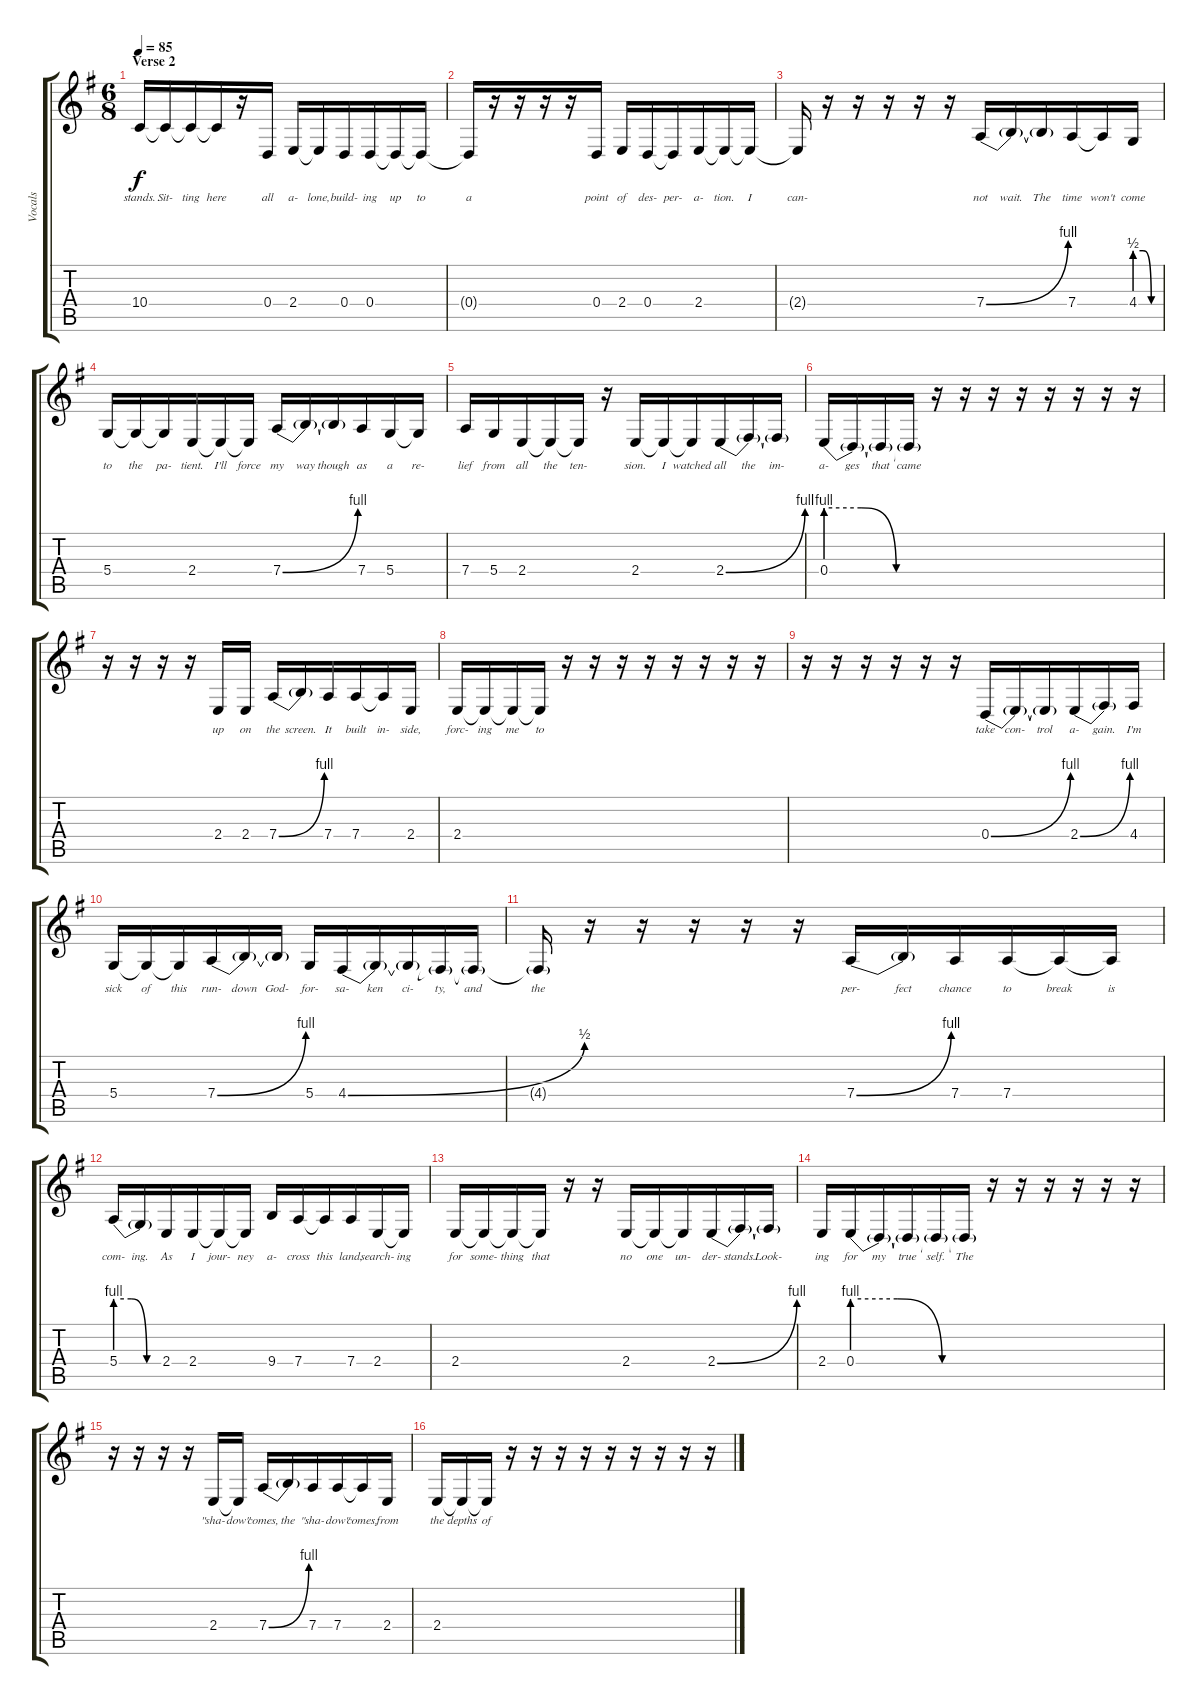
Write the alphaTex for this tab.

\track ("Vocals" "Vocals") {instrument lead2sawtooth}
\staff {score tabs}
\tuning (E4 B3 G3 D3 A2 E2) {hide}
\ts (6 8)
\section ("" "Verse 2")
\tempo 85
\clef g2
\ks eminor
10.4{t}.16{lyrics (0 "stands.") lyrics (1 "") lyrics (2 "") lyrics (3 "") lyrics (4 "") dy f} 10.4{t}.16{lyrics (0 "Sit-") lyrics (1 "") lyrics (2 "") lyrics (3 "") lyrics (4 "")} 10.4{t}.16{lyrics (0 "ting") lyrics (1 "") lyrics (2 "") lyrics (3 "") lyrics (4 "")} 10.4{t}.16{lyrics (0 "here") lyrics (1 "") lyrics (2 "") lyrics (3 "") lyrics (4 "")} r.16 0.4.16{lyrics (0 "all") lyrics (1 "") lyrics (2 "") lyrics (3 "") lyrics (4 "")} 2.4.16{lyrics (0 "a-") lyrics (1 "") lyrics (2 "") lyrics (3 "") lyrics (4 "")} 2.4{t}.16{lyrics (0 "lone,") lyrics (1 "") lyrics (2 "") lyrics (3 "") lyrics (4 "")} 0.4.16{lyrics (0 "build-") lyrics (1 "") lyrics (2 "") lyrics (3 "") lyrics (4 "")} 0.4.16{lyrics (0 "ing") lyrics (1 "") lyrics (2 "") lyrics (3 "") lyrics (4 "")} 0.4{t}.16{lyrics (0 "up") lyrics (1 "") lyrics (2 "") lyrics (3 "") lyrics (4 "")} 0.4{t}.16{lyrics (0 "to") lyrics (1 "") lyrics (2 "") lyrics (3 "") lyrics (4 "")} |
0.4{t}.16{lyrics (0 "a") lyrics (1 "") lyrics (2 "") lyrics (3 "") lyrics (4 "")} r.16 r.16 r.16 r.16 0.4.16{lyrics (0 "point") lyrics (1 "") lyrics (2 "") lyrics (3 "") lyrics (4 "")} 2.4.16{lyrics (0 "of") lyrics (1 "") lyrics (2 "") lyrics (3 "") lyrics (4 "")} 0.4.16{lyrics (0 "des-") lyrics (1 "") lyrics (2 "") lyrics (3 "") lyrics (4 "")} 0.4{t}.16{lyrics (0 "per-") lyrics (1 "") lyrics (2 "") lyrics (3 "") lyrics (4 "")} 2.4.16{lyrics (0 "a-") lyrics (1 "") lyrics (2 "") lyrics (3 "") lyrics (4 "")} 2.4{t}.16{lyrics (0 "tion.") lyrics (1 "") lyrics (2 "") lyrics (3 "") lyrics (4 "")} 2.4{t}.16{lyrics (0 "I") lyrics (1 "") lyrics (2 "") lyrics (3 "") lyrics (4 "")} |
2.4{t}.16{lyrics (0 "can-") lyrics (1 "") lyrics (2 "") lyrics (3 "") lyrics (4 "")} r.16 r.16 r.16 r.16 r.16 7.4{be (bend 0 0 60 4)}.16{lyrics (0 "not") lyrics (1 "") lyrics (2 "") lyrics (3 "") lyrics (4 "")} 7.4{t}.16{lyrics (0 "wait.") lyrics (1 "") lyrics (2 "") lyrics (3 "") lyrics (4 "")} 7.4{t}.16{lyrics (0 "The") lyrics (1 "") lyrics (2 "") lyrics (3 "") lyrics (4 "")} 7.4.16{lyrics (0 "time") lyrics (1 "") lyrics (2 "") lyrics (3 "") lyrics (4 "")} 7.4{t}.16{lyrics (0 "won't") lyrics (1 "") lyrics (2 "") lyrics (3 "") lyrics (4 "")} 4.4{be (custom 0 2 20 2 40 0 60 0)}.16{lyrics (0 "come") lyrics (1 "") lyrics (2 "") lyrics (3 "") lyrics (4 "")} |
5.4.16{lyrics (0 "to") lyrics (1 "") lyrics (2 "") lyrics (3 "") lyrics (4 "")} 5.4{t}.16{lyrics (0 "the") lyrics (1 "") lyrics (2 "") lyrics (3 "") lyrics (4 "")} 5.4{t}.16{lyrics (0 "pa-") lyrics (1 "") lyrics (2 "") lyrics (3 "") lyrics (4 "")} 2.4.16{lyrics (0 "tient.") lyrics (1 "") lyrics (2 "") lyrics (3 "") lyrics (4 "")} 2.4{t}.16{lyrics (0 "I'll") lyrics (1 "") lyrics (2 "") lyrics (3 "") lyrics (4 "")} 2.4{t}.16{lyrics (0 "force") lyrics (1 "") lyrics (2 "") lyrics (3 "") lyrics (4 "")} 7.4{be (bend 0 0 60 4)}.16{lyrics (0 "my") lyrics (1 "") lyrics (2 "") lyrics (3 "") lyrics (4 "")} 7.4{t}.16{lyrics (0 "way") lyrics (1 "") lyrics (2 "") lyrics (3 "") lyrics (4 "")} 7.4{t}.16{lyrics (0 "though") lyrics (1 "") lyrics (2 "") lyrics (3 "") lyrics (4 "")} 7.4.16{lyrics (0 "as") lyrics (1 "") lyrics (2 "") lyrics (3 "") lyrics (4 "")} 5.4.16{lyrics (0 "a") lyrics (1 "") lyrics (2 "") lyrics (3 "") lyrics (4 "")} 5.4{t}.16{lyrics (0 "re-") lyrics (1 "") lyrics (2 "") lyrics (3 "") lyrics (4 "")} |
7.4.16{lyrics (0 "lief") lyrics (1 "") lyrics (2 "") lyrics (3 "") lyrics (4 "")} 5.4.16{lyrics (0 "from") lyrics (1 "") lyrics (2 "") lyrics (3 "") lyrics (4 "")} 2.4.16{lyrics (0 "all") lyrics (1 "") lyrics (2 "") lyrics (3 "") lyrics (4 "")} 2.4{t}.16{lyrics (0 "the") lyrics (1 "") lyrics (2 "") lyrics (3 "") lyrics (4 "")} 2.4{t}.16{lyrics (0 "ten-") lyrics (1 "") lyrics (2 "") lyrics (3 "") lyrics (4 "")} r.16 2.4.16{lyrics (0 "sion.") lyrics (1 "") lyrics (2 "") lyrics (3 "") lyrics (4 "")} 2.4{t}.16{lyrics (0 "I") lyrics (1 "") lyrics (2 "") lyrics (3 "") lyrics (4 "")} 2.4{t}.16{lyrics (0 "watched") lyrics (1 "") lyrics (2 "") lyrics (3 "") lyrics (4 "")} 2.4{be (bend 0 0 60 4)}.16{lyrics (0 "all") lyrics (1 "") lyrics (2 "") lyrics (3 "") lyrics (4 "")} 2.4{t}.16{lyrics (0 "the") lyrics (1 "") lyrics (2 "") lyrics (3 "") lyrics (4 "")} 2.4{t}.16{lyrics (0 "im-") lyrics (1 "") lyrics (2 "") lyrics (3 "") lyrics (4 "")} |
0.4{be (custom 0 4 20 4 40 0 60 0)}.16{lyrics (0 "a-") lyrics (1 "") lyrics (2 "") lyrics (3 "") lyrics (4 "")} 0.4{t}.16{lyrics (0 "ges") lyrics (1 "") lyrics (2 "") lyrics (3 "") lyrics (4 "")} 0.4{t}.16{lyrics (0 "that") lyrics (1 "") lyrics (2 "") lyrics (3 "") lyrics (4 "")} 0.4{t}.16{lyrics (0 "came") lyrics (1 "") lyrics (2 "") lyrics (3 "") lyrics (4 "")} r.16 r.16 r.16 r.16 r.16 r.16 r.16 r.16 |
r.16 r.16 r.16 r.16 2.4.16{lyrics (0 "up") lyrics (1 "") lyrics (2 "") lyrics (3 "") lyrics (4 "")} 2.4.16{lyrics (0 "on") lyrics (1 "") lyrics (2 "") lyrics (3 "") lyrics (4 "")} 7.4{be (bend 0 0 60 4)}.16{lyrics (0 "the") lyrics (1 "") lyrics (2 "") lyrics (3 "") lyrics (4 "")} 7.4{t}.16{lyrics (0 "screen.") lyrics (1 "") lyrics (2 "") lyrics (3 "") lyrics (4 "")} 7.4.16{lyrics (0 "It") lyrics (1 "") lyrics (2 "") lyrics (3 "") lyrics (4 "")} 7.4.16{lyrics (0 "built") lyrics (1 "") lyrics (2 "") lyrics (3 "") lyrics (4 "")} 7.4{t}.16{lyrics (0 "in-") lyrics (1 "") lyrics (2 "") lyrics (3 "") lyrics (4 "")} 2.4.16{lyrics (0 "side,") lyrics (1 "") lyrics (2 "") lyrics (3 "") lyrics (4 "")} |
2.4.16{lyrics (0 "forc-") lyrics (1 "") lyrics (2 "") lyrics (3 "") lyrics (4 "")} 2.4{t}.16{lyrics (0 "ing") lyrics (1 "") lyrics (2 "") lyrics (3 "") lyrics (4 "")} 2.4{t}.16{lyrics (0 "me") lyrics (1 "") lyrics (2 "") lyrics (3 "") lyrics (4 "")} 2.4{t}.16{lyrics (0 "to") lyrics (1 "") lyrics (2 "") lyrics (3 "") lyrics (4 "")} r.16 r.16 r.16 r.16 r.16 r.16 r.16 r.16 |
r.16 r.16 r.16 r.16 r.16 r.16 0.4{be (bend 0 0 60 4)}.16{lyrics (0 "take") lyrics (1 "") lyrics (2 "") lyrics (3 "") lyrics (4 "")} 0.4{t}.16{lyrics (0 "con-") lyrics (1 "") lyrics (2 "") lyrics (3 "") lyrics (4 "")} 0.4{t}.16{lyrics (0 "trol") lyrics (1 "") lyrics (2 "") lyrics (3 "") lyrics (4 "")} 2.4{be (bend 0 0 60 4)}.16{lyrics (0 "a-") lyrics (1 "") lyrics (2 "") lyrics (3 "") lyrics (4 "")} 2.4{t}.16{lyrics (0 "gain.") lyrics (1 "") lyrics (2 "") lyrics (3 "") lyrics (4 "")} 4.4.16{lyrics (0 "I'm") lyrics (1 "") lyrics (2 "") lyrics (3 "") lyrics (4 "")} |
5.4.16{lyrics (0 "sick") lyrics (1 "") lyrics (2 "") lyrics (3 "") lyrics (4 "")} 5.4{t}.16{lyrics (0 "of") lyrics (1 "") lyrics (2 "") lyrics (3 "") lyrics (4 "")} 5.4{t}.16{lyrics (0 "this") lyrics (1 "") lyrics (2 "") lyrics (3 "") lyrics (4 "")} 7.4{be (bend 0 0 60 4)}.16{lyrics (0 "run-") lyrics (1 "") lyrics (2 "") lyrics (3 "") lyrics (4 "")} 7.4{t}.16{lyrics (0 "down") lyrics (1 "") lyrics (2 "") lyrics (3 "") lyrics (4 "")} 7.4{t}.16{lyrics (0 "God-") lyrics (1 "") lyrics (2 "") lyrics (3 "") lyrics (4 "")} 5.4.16{lyrics (0 "for-") lyrics (1 "") lyrics (2 "") lyrics (3 "") lyrics (4 "")} 4.4{be (bend 0 0 60 2)}.16{lyrics (0 "sa-") lyrics (1 "") lyrics (2 "") lyrics (3 "") lyrics (4 "")} 4.4{t}.16{lyrics (0 "ken") lyrics (1 "") lyrics (2 "") lyrics (3 "") lyrics (4 "")} 4.4{t}.16{lyrics (0 "ci-") lyrics (1 "") lyrics (2 "") lyrics (3 "") lyrics (4 "")} 4.4{t}.16{lyrics (0 "ty,") lyrics (1 "") lyrics (2 "") lyrics (3 "") lyrics (4 "")} 4.4{t}.16{lyrics (0 "and") lyrics (1 "") lyrics (2 "") lyrics (3 "") lyrics (4 "")} |
4.4{t}.16{lyrics (0 "the") lyrics (1 "") lyrics (2 "") lyrics (3 "") lyrics (4 "")} r.16 r.16 r.16 r.16 r.16 7.4{be (bend 0 0 60 4)}.16{lyrics (0 "per-") lyrics (1 "") lyrics (2 "") lyrics (3 "") lyrics (4 "")} 7.4{t}.16{lyrics (0 "fect") lyrics (1 "") lyrics (2 "") lyrics (3 "") lyrics (4 "")} 7.4.16{lyrics (0 "chance") lyrics (1 "") lyrics (2 "") lyrics (3 "") lyrics (4 "")} 7.4.16{lyrics (0 "to") lyrics (1 "") lyrics (2 "") lyrics (3 "") lyrics (4 "")} 7.4{t}.16{lyrics (0 "break") lyrics (1 "") lyrics (2 "") lyrics (3 "") lyrics (4 "")} 7.4{t}.16{lyrics (0 "is") lyrics (1 "") lyrics (2 "") lyrics (3 "") lyrics (4 "")} |
5.4{be (custom 0 4 20 4 40 0 60 0)}.16{lyrics (0 "com-") lyrics (1 "") lyrics (2 "") lyrics (3 "") lyrics (4 "")} 5.4{t}.16{lyrics (0 "ing.") lyrics (1 "") lyrics (2 "") lyrics (3 "") lyrics (4 "")} 2.4.16{lyrics (0 "As") lyrics (1 "") lyrics (2 "") lyrics (3 "") lyrics (4 "")} 2.4.16{lyrics (0 "I") lyrics (1 "") lyrics (2 "") lyrics (3 "") lyrics (4 "")} 2.4{t}.16{lyrics (0 "jour-") lyrics (1 "") lyrics (2 "") lyrics (3 "") lyrics (4 "")} 2.4{t}.16{lyrics (0 "ney") lyrics (1 "") lyrics (2 "") lyrics (3 "") lyrics (4 "")} 9.4.16{lyrics (0 "a-") lyrics (1 "") lyrics (2 "") lyrics (3 "") lyrics (4 "")} 7.4.16{lyrics (0 "cross") lyrics (1 "") lyrics (2 "") lyrics (3 "") lyrics (4 "")} 7.4{t}.16{lyrics (0 "this") lyrics (1 "") lyrics (2 "") lyrics (3 "") lyrics (4 "")} 7.4.16{lyrics (0 "land,") lyrics (1 "") lyrics (2 "") lyrics (3 "") lyrics (4 "")} 2.4.16{lyrics (0 "search-") lyrics (1 "") lyrics (2 "") lyrics (3 "") lyrics (4 "")} 2.4{t}.16{lyrics (0 "ing") lyrics (1 "") lyrics (2 "") lyrics (3 "") lyrics (4 "")} |
2.4.16{lyrics (0 "for") lyrics (1 "") lyrics (2 "") lyrics (3 "") lyrics (4 "")} 2.4{t}.16{lyrics (0 "some-") lyrics (1 "") lyrics (2 "") lyrics (3 "") lyrics (4 "")} 2.4{t}.16{lyrics (0 "thing") lyrics (1 "") lyrics (2 "") lyrics (3 "") lyrics (4 "")} 2.4{t}.16{lyrics (0 "that") lyrics (1 "") lyrics (2 "") lyrics (3 "") lyrics (4 "")} r.16 r.16 2.4.16{lyrics (0 "no") lyrics (1 "") lyrics (2 "") lyrics (3 "") lyrics (4 "")} 2.4{t}.16{lyrics (0 "one") lyrics (1 "") lyrics (2 "") lyrics (3 "") lyrics (4 "")} 2.4{t}.16{lyrics (0 "un-") lyrics (1 "") lyrics (2 "") lyrics (3 "") lyrics (4 "")} 2.4{be (bend 0 0 60 4)}.16{lyrics (0 "der-") lyrics (1 "") lyrics (2 "") lyrics (3 "") lyrics (4 "")} 2.4{t}.16{lyrics (0 "stands.") lyrics (1 "") lyrics (2 "") lyrics (3 "") lyrics (4 "")} 2.4{t}.16{lyrics (0 "Look-") lyrics (1 "") lyrics (2 "") lyrics (3 "") lyrics (4 "")} |
2.4.16{lyrics (0 "ing") lyrics (1 "") lyrics (2 "") lyrics (3 "") lyrics (4 "")} 0.4{be (custom 0 4 20 4 40 0 60 0)}.16{lyrics (0 "for") lyrics (1 "") lyrics (2 "") lyrics (3 "") lyrics (4 "")} 0.4{t}.16{lyrics (0 "my") lyrics (1 "") lyrics (2 "") lyrics (3 "") lyrics (4 "")} 0.4{t}.16{lyrics (0 "true") lyrics (1 "") lyrics (2 "") lyrics (3 "") lyrics (4 "")} 0.4{t}.16{lyrics (0 "self.") lyrics (1 "") lyrics (2 "") lyrics (3 "") lyrics (4 "")} 0.4{t}.16{lyrics (0 "The") lyrics (1 "") lyrics (2 "") lyrics (3 "") lyrics (4 "")} r.16 r.16 r.16 r.16 r.16 r.16 |
r.16 r.16 r.16 r.16 2.4.16{lyrics (0 "\"sha-") lyrics (1 "") lyrics (2 "") lyrics (3 "") lyrics (4 "")} 2.4{t}.16{lyrics (0 "dow\"") lyrics (1 "") lyrics (2 "") lyrics (3 "") lyrics (4 "")} 7.4{be (bend 0 0 60 4)}.16{lyrics (0 "comes,") lyrics (1 "") lyrics (2 "") lyrics (3 "") lyrics (4 "")} 7.4{t}.16{lyrics (0 "the") lyrics (1 "") lyrics (2 "") lyrics (3 "") lyrics (4 "")} 7.4.16{lyrics (0 "\"sha-") lyrics (1 "") lyrics (2 "") lyrics (3 "") lyrics (4 "")} 7.4.16{lyrics (0 "dow\"") lyrics (1 "") lyrics (2 "") lyrics (3 "") lyrics (4 "")} 7.4{t}.16{lyrics (0 "comes,") lyrics (1 "") lyrics (2 "") lyrics (3 "") lyrics (4 "")} 2.4.16{lyrics (0 "from") lyrics (1 "") lyrics (2 "") lyrics (3 "") lyrics (4 "")} |
2.4.16{lyrics (0 "the") lyrics (1 "") lyrics (2 "") lyrics (3 "") lyrics (4 "")} 2.4{t}.16{lyrics (0 "depths") lyrics (1 "") lyrics (2 "") lyrics (3 "") lyrics (4 "")} 2.4{t}.16{lyrics (0 "of") lyrics (1 "") lyrics (2 "") lyrics (3 "") lyrics (4 "")} r.16 r.16 r.16 r.16 r.16 r.16 r.16 r.16 r.16
